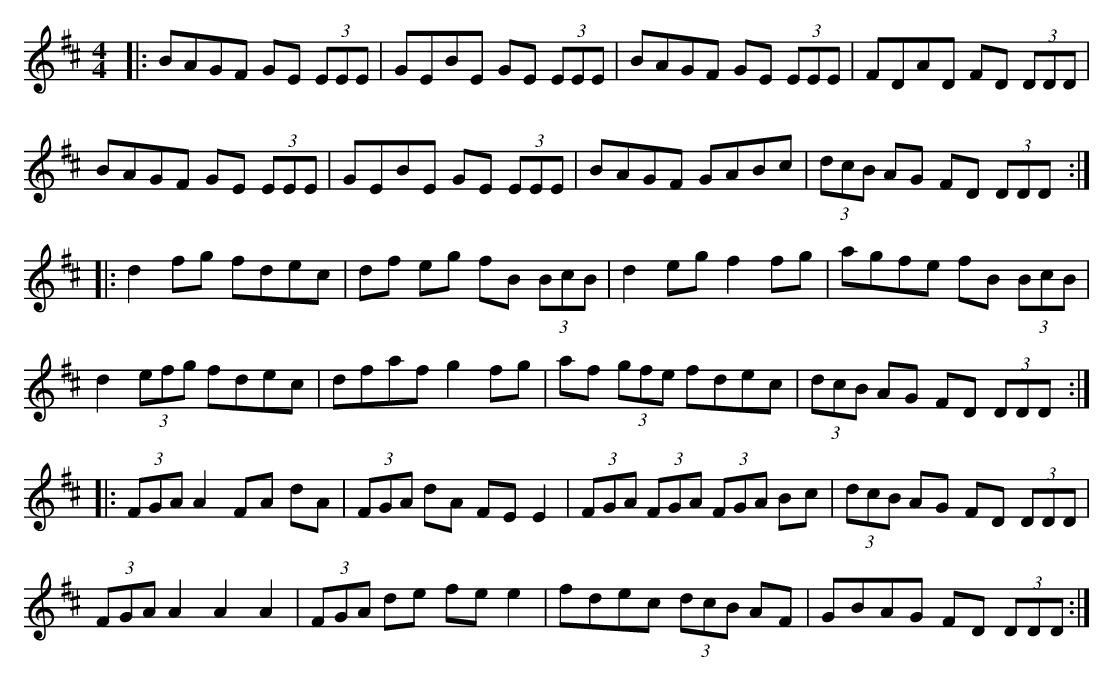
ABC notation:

X:1
M:4/4
K:Edor
|:BAGF GE (3EEE|GEBE GE (3EEE|BAGF GE (3EEE|FDAD FD (3DDD|
BAGF GE (3EEE|GEBE GE (3EEE|BAGF GABc|(3dcB AG FD (3DDD:|
|:d2 fg fdec|df eg fB (3BcB|d2 eg f2 fg|agfe fB (3BcB|
d2 (3efg fdec|dfaf g2 fg|af (3gfe fdec|(3dcB AG FD (3DDD:|
|:(3FGA A2 FA dA|(3FGA dA FE E2|(3FGA (3FGA (3FGA Bc|(3dcB AG FD (3DDD|
(3FGA A2 A2 A2|(3FGA de fee2|fdec (3dcB AF|GBAG FD (3DDD:|
